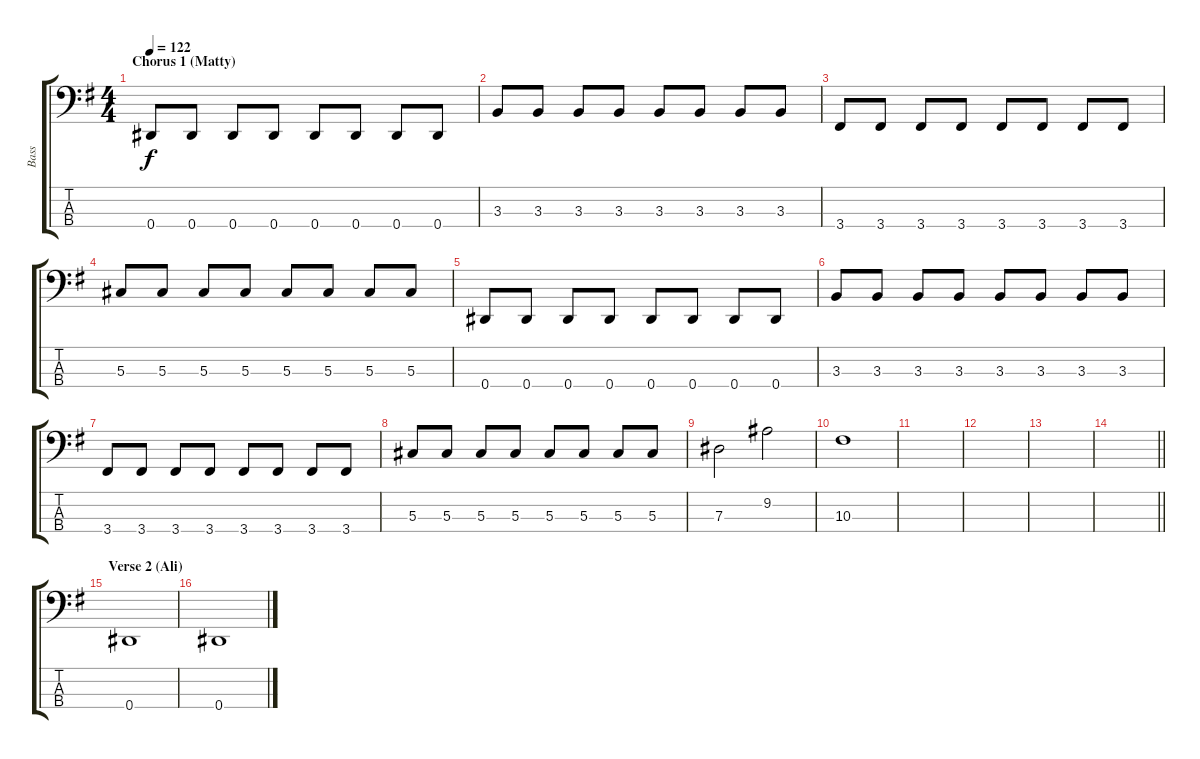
\track ("Bass" "Bass") {instrument electricbassfinger}
\staff {score tabs}
\tuning (Gb2 Db2 Ab1 Eb1) {hide}
\ts (4 4)
\section ("" "Chorus 1 (Matty)")
\tempo 122
\clef f4
\ks eminor
0.4.8{dy f} 0.4.8 0.4.8 0.4.8 0.4.8 0.4.8 0.4.8 0.4.8 |
3.3.8 3.3.8 3.3.8 3.3.8 3.3.8 3.3.8 3.3.8 3.3.8 |
3.4.8 3.4.8 3.4.8 3.4.8 3.4.8 3.4.8 3.4.8 3.4.8 |
5.3.8 5.3.8 5.3.8 5.3.8 5.3.8 5.3.8 5.3.8 5.3.8 |
0.4.8 0.4.8 0.4.8 0.4.8 0.4.8 0.4.8 0.4.8 0.4.8 |
3.3.8 3.3.8 3.3.8 3.3.8 3.3.8 3.3.8 3.3.8 3.3.8 |
3.4.8 3.4.8 3.4.8 3.4.8 3.4.8 3.4.8 3.4.8 3.4.8 |
5.3.8 5.3.8 5.3.8 5.3.8 5.3.8 5.3.8 5.3.8 5.3.8 |
7.3.2 9.2.2 |
10.3.1 |
|
|
|
\barLineRight lightlight
|
\section ("" "Verse 2 (Ali)")
0.4.1 |
0.4.1
